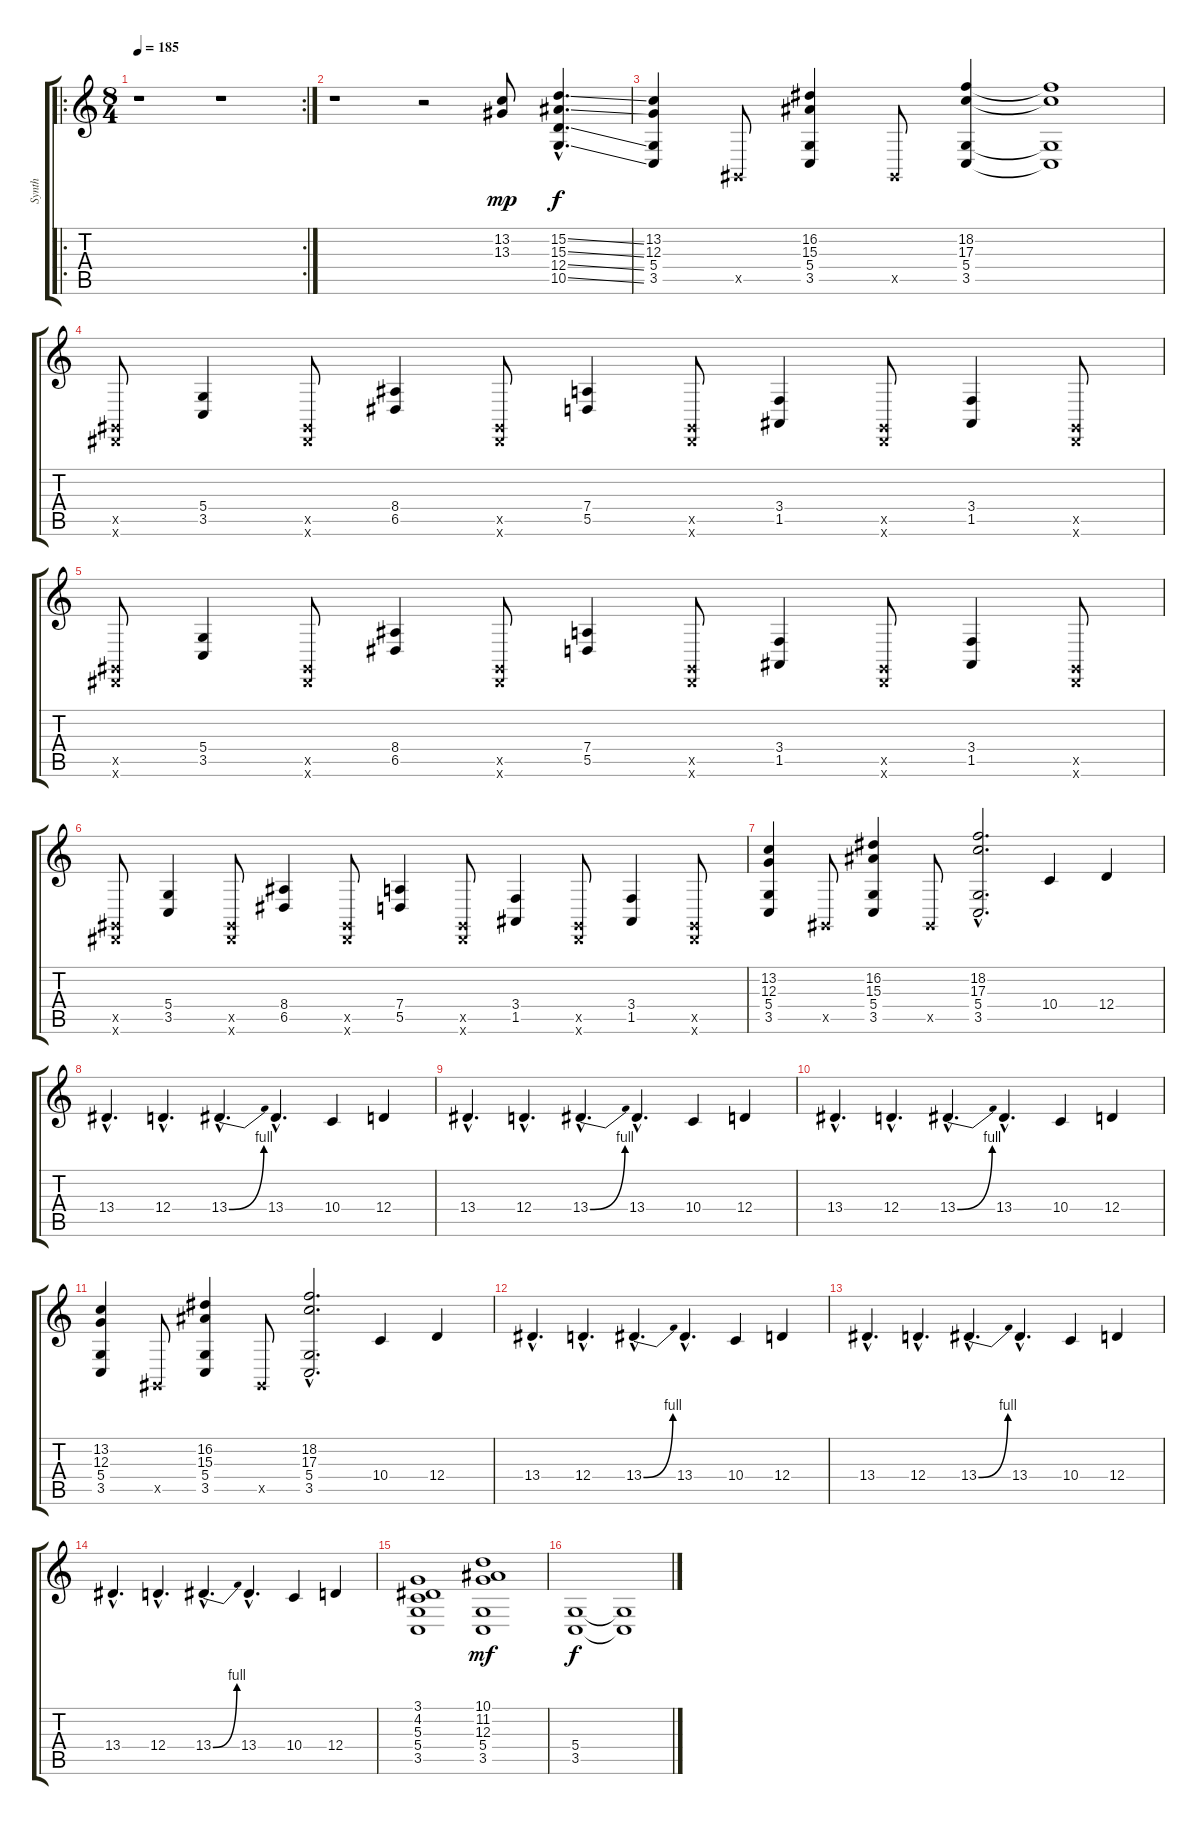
\track ("Synth " "Synth ") {instrument synthstrings1}
\staff {score tabs}
\tuning (E4 B3 G3 D3 A2 E2) {hide}
\ro
\rc 2
\ts (8 4)
\tempo 185
\clef g2
\ks c
r.1{dy mp instrument synthstrings1} r.1 |
r.1 r.2 (13.2 13.3).8 (15.2{ss hac} 15.3{ss hac} 12.4{ss hac} 10.5{ss hac}).4{d dy f} |
(13.2 12.3 5.4 3.5).4 -1.5{x}.8 (16.2 15.3 5.4 3.5).4 -1.5{x}.8 (18.2 17.3 5.4 3.5).4 (18.2{t} 17.3{t} 5.4{t} 3.5{t}).1 |
(-1.5{x} -1.6{x}).8 (5.4 3.5).4 (-1.5{x} -1.6{x}).8 (8.4 6.5).4 (-1.5{x} -1.6{x}).8 (7.4 5.5).4 (-1.5{x} -1.6{x}).8 (3.4 1.5).4 (-1.5{x} -1.6{x}).8 (3.4 1.5).4 (-1.5{x} -1.6{x}).8 |
(-1.5{x} -1.6{x}).8 (5.4 3.5).4 (-1.5{x} -1.6{x}).8 (8.4 6.5).4 (-1.5{x} -1.6{x}).8 (7.4 5.5).4 (-1.5{x} -1.6{x}).8 (3.4 1.5).4 (-1.5{x} -1.6{x}).8 (3.4 1.5).4 (-1.5{x} -1.6{x}).8 |
(-1.5{x} -1.6{x}).8 (5.4 3.5).4 (-1.5{x} -1.6{x}).8 (8.4 6.5).4 (-1.5{x} -1.6{x}).8 (7.4 5.5).4 (-1.5{x} -1.6{x}).8 (3.4 1.5).4 (-1.5{x} -1.6{x}).8 (3.4 1.5).4 (-1.5{x} -1.6{x}).8 |
(13.2 12.3 5.4 3.5).4 -1.5{x}.8 (16.2 15.3 5.4 3.5).4 -1.5{x}.8 (18.2{hac} 17.3{hac} 5.4{hac} 3.5{hac}).2{d} 10.4.4 12.4.4 |
13.4{hac}.4{d} 12.4{hac}.4{d} 13.4{be (bend 0 0 60 4) hac}.4{d} 13.4{hac}.4{d} 10.4.4 12.4.4 |
13.4{hac}.4{d} 12.4{hac}.4{d} 13.4{be (bend 0 0 60 4) hac}.4{d} 13.4{hac}.4{d} 10.4.4 12.4.4 |
13.4{hac}.4{d} 12.4{hac}.4{d} 13.4{be (bend 0 0 60 4) hac}.4{d} 13.4{hac}.4{d} 10.4.4 12.4.4 |
(13.2 12.3 5.4 3.5).4 -1.5{x}.8 (16.2 15.3 5.4 3.5).4 -1.5{x}.8 (18.2{hac} 17.3{hac} 5.4{hac} 3.5{hac}).2{d} 10.4.4 12.4.4 |
13.4{hac}.4{d} 12.4{hac}.4{d} 13.4{be (bend 0 0 60 4) hac}.4{d} 13.4{hac}.4{d} 10.4.4 12.4.4 |
13.4{hac}.4{d} 12.4{hac}.4{d} 13.4{be (bend 0 0 60 4) hac}.4{d} 13.4{hac}.4{d} 10.4.4 12.4.4 |
13.4{hac}.4{d} 12.4{hac}.4{d} 13.4{be (bend 0 0 60 4) hac}.4{d} 13.4{hac}.4{d} 10.4.4 12.4.4 |
(3.1 4.2 5.3 5.4 3.5).1 (10.1 11.2 12.3 5.4 3.5).1{dy mf} |
(5.4 3.5).1{dy f} (5.4{t} 3.5{t}).1
